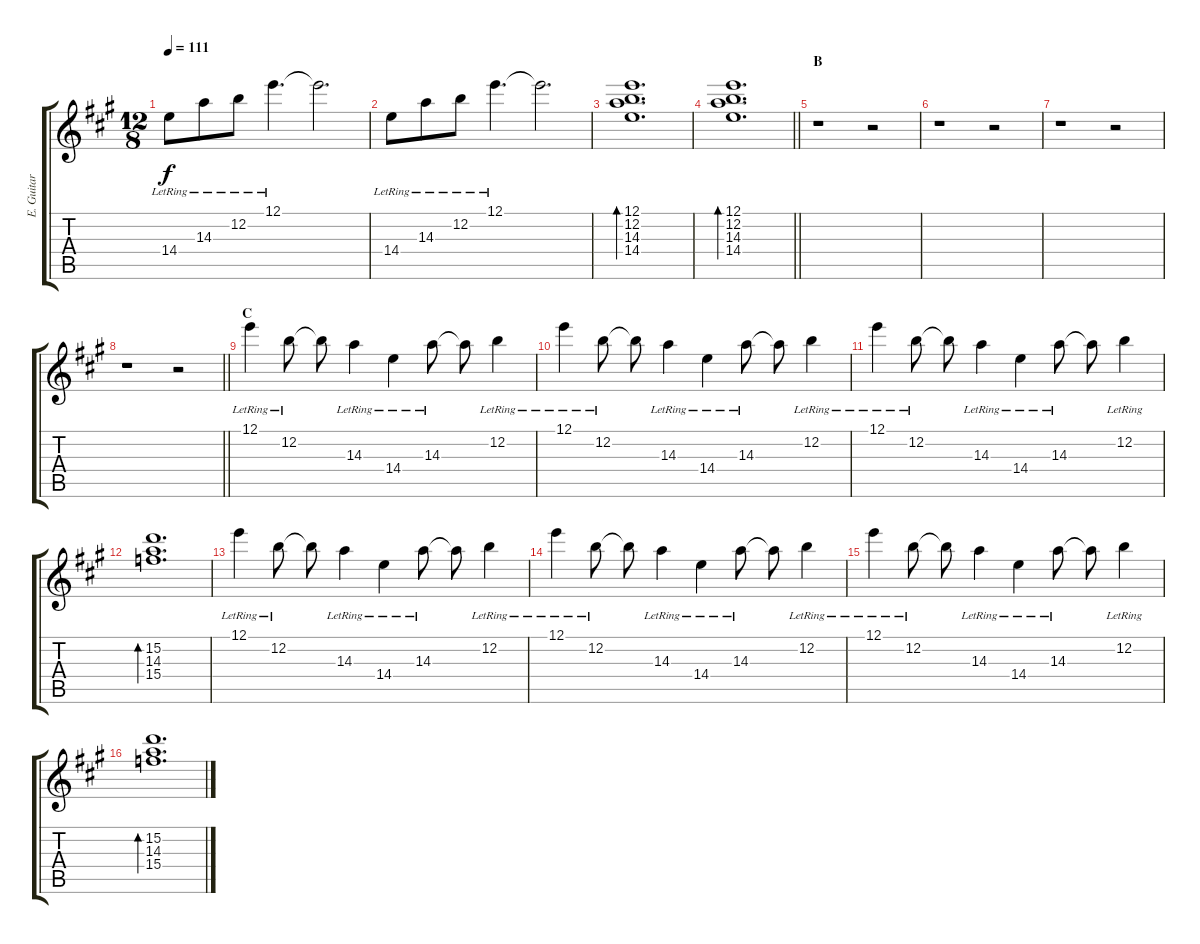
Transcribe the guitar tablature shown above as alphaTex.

\track ("E. Guitar II" "E. Guitar ") {instrument electricguitarclean}
\staff {score tabs}
\tuning (E4 B3 G3 D3 A2 D2) {hide}
\ts (12 8)
\tempo 111
\clef g2
\ks a
14.4{lr}.8{dy f} 14.3{lr}.8 12.2{lr}.8 12.1{lr}.4{d} 12.1{t}.2{d} |
14.4{lr}.8 14.3{lr}.8 12.2{lr}.8 12.1{lr}.4{d} 12.1{t}.2{d} |
(12.1 12.2 14.3 14.4).1{d bd 120} |
\barLineRight lightlight
(12.1 12.2 14.3 14.4).1{d bd 120} |
\section ("" "B")
r.1 r.2 |
r.1 r.2 |
r.1 r.2 |
\barLineRight lightlight
r.1 r.2 |
\section ("" "C")
12.1{lr}.4 12.2{lr}.8 12.2{t}.8 14.3{lr}.4 14.4{lr}.4 14.3{lr}.8 14.3{t}.8 12.2{lr}.4 |
12.1{lr}.4 12.2{lr}.8 12.2{t}.8 14.3{lr}.4 14.4{lr}.4 14.3{lr}.8 14.3{t}.8 12.2{lr}.4 |
12.1{lr}.4 12.2{lr}.8 12.2{t}.8 14.3{lr}.4 14.4{lr}.4 14.3{lr}.8 14.3{t}.8 12.2{lr}.4 |
(15.2 14.3 15.4).1{d bd 120} |
12.1{lr}.4 12.2{lr}.8 12.2{t}.8 14.3{lr}.4 14.4{lr}.4 14.3{lr}.8 14.3{t}.8 12.2{lr}.4 |
12.1{lr}.4 12.2{lr}.8 12.2{t}.8 14.3{lr}.4 14.4{lr}.4 14.3{lr}.8 14.3{t}.8 12.2{lr}.4 |
12.1{lr}.4 12.2{lr}.8 12.2{t}.8 14.3{lr}.4 14.4{lr}.4 14.3{lr}.8 14.3{t}.8 12.2{lr}.4 |
(15.2 14.3 15.4).1{d bd 120}
